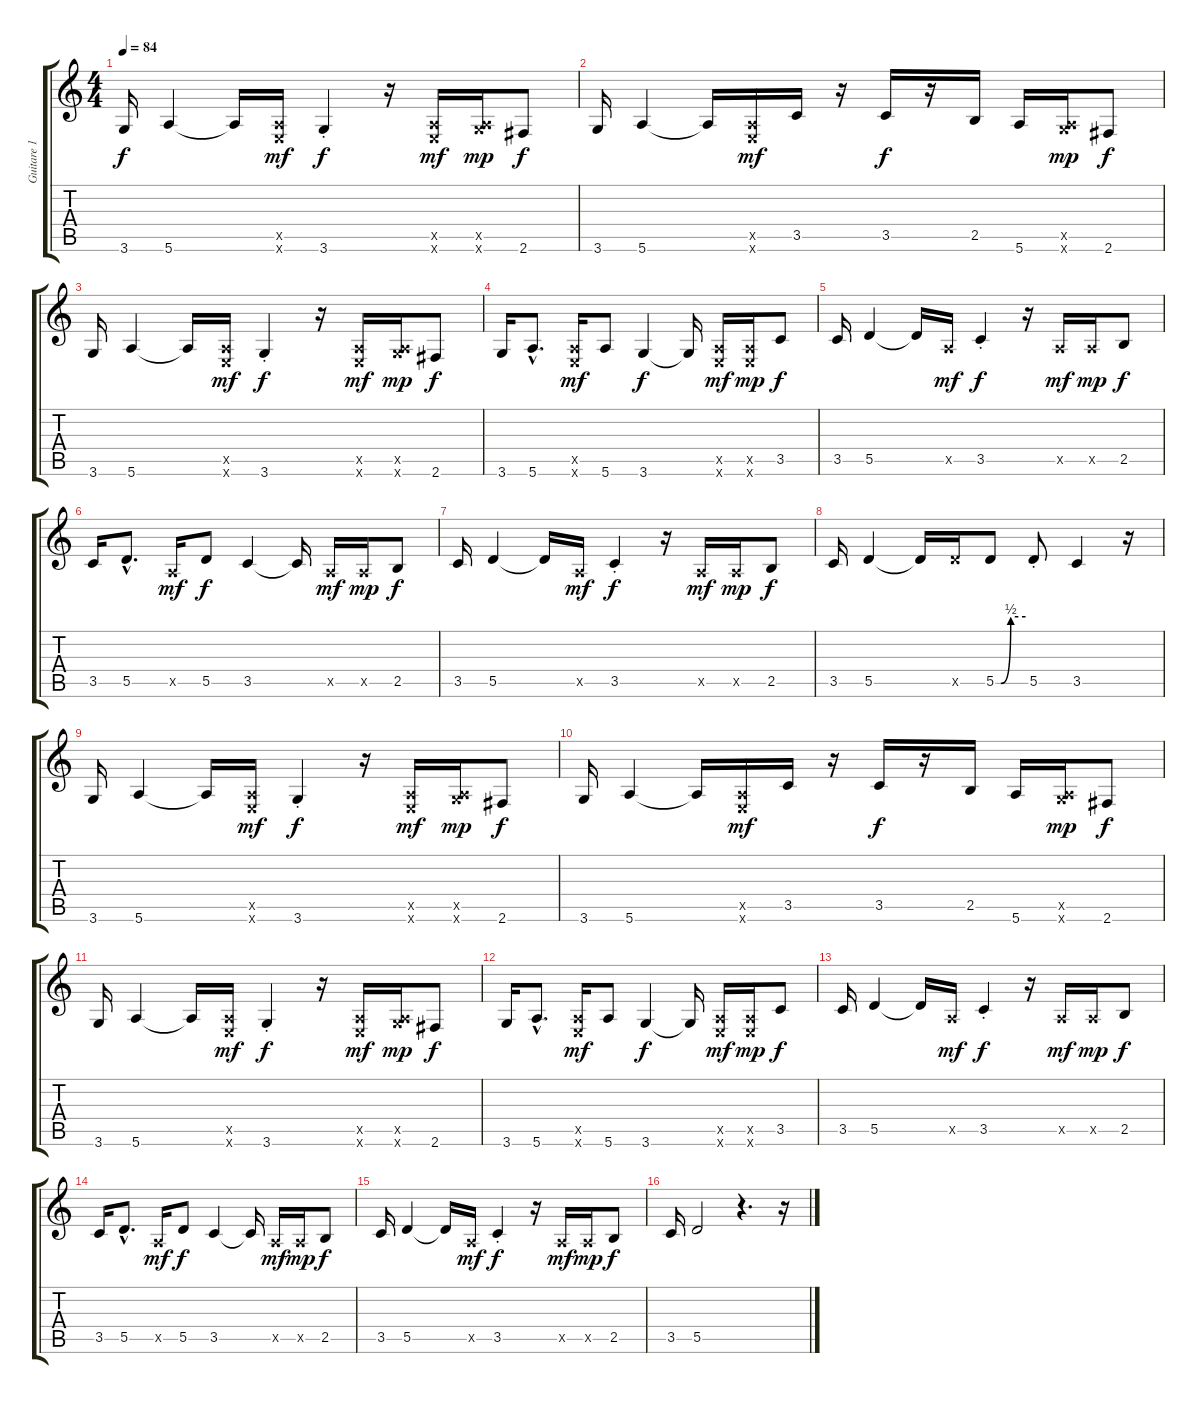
\track ("Guitare 1" "Guitare 1") {instrument distortionguitar}
\staff {score tabs}
\tuning (E4 B3 G3 D3 A2 E2) {hide}
\ts (4 4)
\tempo 84
\clef g2
\ks c
3.6.16{dy f volume 13} 5.6.4 5.6{t}.16 (0.5{x} 0.6{x}).16{dy mf} 3.6{st}.4{dy f} r.16 (0.5{x} 0.6{x}).16{dy mf} (0.5{x} 3.6{x}).16{dy mp} 2.6.8{dy f} |
3.6.16 5.6.4 5.6{t}.16 (0.5{x} 0.6{x}).16{dy mf} 3.5.16 r.16 3.5.16{dy f} r.16 2.5.16 5.6.16 (0.5{x} 3.6{x}).16{dy mp} 2.6.8{dy f} |
3.6.16 5.6.4 5.6{t}.16 (0.5{x} 0.6{x}).16{dy mf} 3.6{st}.4{dy f} r.16 (0.5{x} 0.6{x}).16{dy mf} (0.5{x} 3.6{x}).16{dy mp} 2.6.8{dy f} |
3.6.16 5.6{hac}.8{d} (0.5{x} 0.6{x}).16{dy mf} 5.6.8 3.6.4{dy f} 3.6{t}.16 (0.5{x} 0.6{x}).16{dy mf} (0.5{x} 0.6{x}).16{dy mp} 3.5.8{dy f} |
3.5.16 5.5.4 5.5{t}.16 0.5{x}.16{dy mf} 3.5{st}.4{dy f} r.16 0.5{x}.16{dy mf} 0.5{x}.16{dy mp} 2.5.8{dy f} |
3.5.16 5.5{hac}.8{d} 0.5{x}.16{dy mf} 5.5.8{dy f} 3.5.4 3.5{t}.16 0.5{x}.16{dy mf} 0.5{x}.16{dy mp} 2.5.8{dy f} |
3.5.16 5.5.4 5.5{t}.16 0.5{x}.16{dy mf} 3.5{st}.4{dy f} r.16 0.5{x}.16{dy mf} 0.5{x}.16{dy mp} 2.5.8{dy f} |
3.5.16 5.5.4 5.5{t}.16 5.5{x}.16 5.5{be (custom 0 0 10 0 30 2 60 2)}.8 5.5{st}.8 3.5.4 r.16 |
3.6.16 5.6.4 5.6{t}.16 (0.5{x} 0.6{x}).16{dy mf} 3.6{st}.4{dy f} r.16 (0.5{x} 0.6{x}).16{dy mf} (0.5{x} 3.6{x}).16{dy mp} 2.6.8{dy f} |
3.6.16 5.6.4 5.6{t}.16 (0.5{x} 0.6{x}).16{dy mf} 3.5.16 r.16 3.5.16{dy f} r.16 2.5.16 5.6.16 (0.5{x} 3.6{x}).16{dy mp} 2.6.8{dy f} |
3.6.16 5.6.4 5.6{t}.16 (0.5{x} 0.6{x}).16{dy mf} 3.6{st}.4{dy f} r.16 (0.5{x} 0.6{x}).16{dy mf} (0.5{x} 3.6{x}).16{dy mp} 2.6.8{dy f} |
3.6.16 5.6{hac}.8{d} (0.5{x} 0.6{x}).16{dy mf} 5.6.8 3.6.4{dy f} 3.6{t}.16 (0.5{x} 0.6{x}).16{dy mf} (0.5{x} 0.6{x}).16{dy mp} 3.5.8{dy f} |
3.5.16 5.5.4 5.5{t}.16 0.5{x}.16{dy mf} 3.5{st}.4{dy f} r.16 0.5{x}.16{dy mf} 0.5{x}.16{dy mp} 2.5.8{dy f} |
3.5.16 5.5{hac}.8{d} 0.5{x}.16{dy mf} 5.5.8{dy f} 3.5.4 3.5{t}.16 0.5{x}.16{dy mf} 0.5{x}.16{dy mp} 2.5.8{dy f} |
3.5.16 5.5.4 5.5{t}.16 0.5{x}.16{dy mf} 3.5{st}.4{dy f} r.16 0.5{x}.16{dy mf} 0.5{x}.16{dy mp} 2.5.8{dy f} |
3.5.16 5.5.2 r.4{d} r.16
